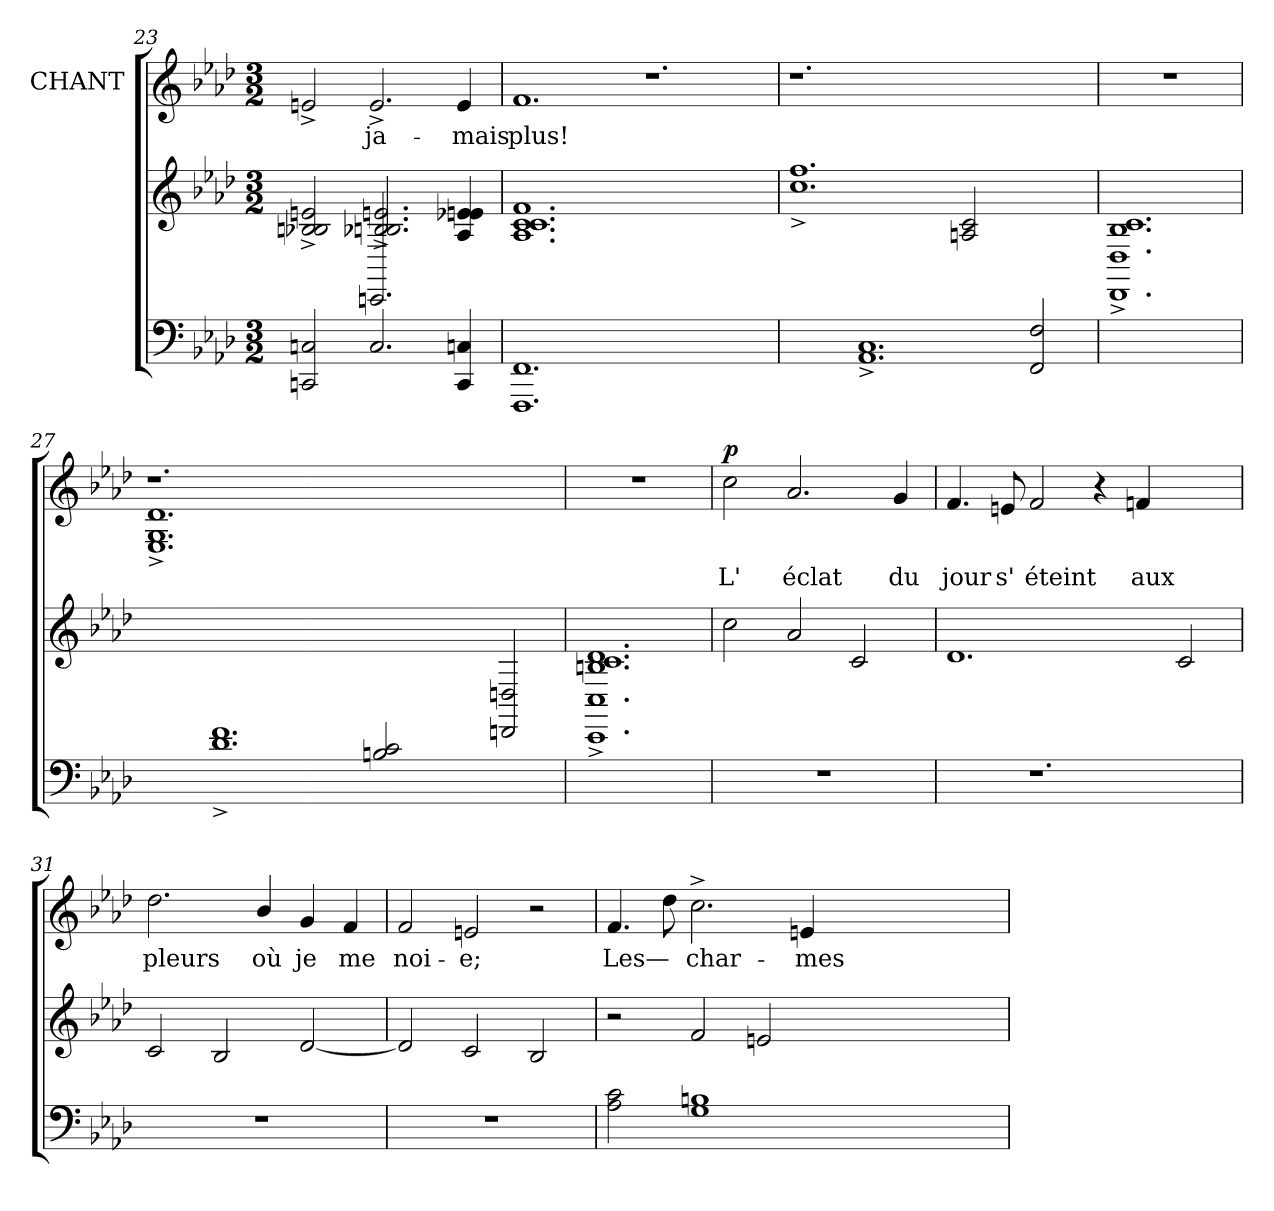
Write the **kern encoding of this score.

**kern	**kern	**kern	**text	**dynam
*part3	*part2	*part1	*part1	*part1
*staff3	*staff2	*staff1	*staff1	*staff1
*	*	*I"CHANT	*	*
*clefF4	*clefG2	*clefG2	*	*
*k[b-e-a-d-]	*k[b-e-a-d-]	*k[b-e-a-d-]	*	*
*M3/2	*M3/2	*M3/2	*	*
=23	=23	=23	=23	=23
*	*^	*	*	*
2Cni/ 2CCni/	2ryy	2enj^>/ 2B-Xj^>/ 2Bnj^>/	2en^>j/	.	.
2.Ci/	2.CCnZ/	2.enj^>/ 2.B-Xj^>/ 2.Bnj^>/	2.e^>j/	ja-	.
4Cni/ 4CCi/	4ryy	4e-Xj/ 4enj/ 4A-j/	4ej/	mais	.
*	*v	*v	*	*	*
=24	=24	=24	=24	=24
1.FFFi/ 1.FFi/	1.cj/ 1.A-j/ 1.fj/ 1.cj/	1.fj/	plus!	.
1.ryy	1.ryy	1.r	.	.
=25	=25	=25	=25	=25
2ryy	1.ccj^>/ 1.ffj^>/	1.r	.	.
1.AA-i^</ 1.Ci^</	.	.	.	.
.	2cV/ 2AV/	1ryy	.	.
2FZ/ 2FFZ/	2ryy	.	.	.
=26	=26	=26	=26	=26
1.ryy	1.DD-j^</ 1.D-j^</ 1.cj^</ 1.B-j^</	1.r	.	.
=27	=27	=27	=27	=27
*	*	*^	*	*
2ryy	1.ryy	1.r	1.E-i^>/ 1.Gi^>/ 1.d-i^>/	.	.
1.d-j^>/ 1.fj^>/	.	.	.	.	.
.	2ryy	0ryy	0ryy	.	.
2BV/ 2cV/	2ryy	.	.	.	.
1ryy	2ryy	.	.	.	.
.	2DZ/ 2DDZ/	.	.	.	.
*	*	*v	*v	*	*
!!LO:LB:g=z
=28	=28	=28	=28	=28
1.ryy	1.CCj^>/ 1.Cj^>/ 1.Bnj^>/ 1.d-j^>/ 1.cj^>/	1.r	.	.
=29	=29	=29	=29	=29
!	!	!	!	!LO:DY:a
1.r	2ccj\	2ccj\	L'	p
.	2a-j/	2.a-j/	éclat	.
.	2cj/	.	.	.
.	.	4gj/	du	.
=30	=30	=30	=30	=30
2ryy	1.d-j/	4.fj/	jour	.
.	.	8enj/	s'	.
1.r	.	2fj/	éteint	.
.	.	4r	.	.
.	.	4fnj/	aux	.
.	2cV/	2ryy	.	.
=31	=31	=31	=31	=31
1.r	2cj/	2.dd-j\	pleurs	.
.	2B-j/	.	.	.
.	.	4b-j/	où	.
.	[2d-j/	4gj/	je	.
.	.	4fj/	me	.
=32	=32	=32	=32	=32
1.r	2d-j/]	2fj/	noi-	.
.	2cj/	2enj/	e;	.
.	2B-j/	2r	.	.
=33	=33	=33	=33	=33
2A-i\ 2ci\	2r	4.fj/	Les—	.
.	.	8dd-j\	.	.
!LO:N:vis=1	!	!	!	!
1.GZ/ 1.BZ/	2fj/	2.cc^>j\	char-	.
.	2enj/	.	.	.
.	.	4enj/	mes	.
.	1.ryy	1.ryy	.	.
1ryy	.	.	.	.
=	=	=	=	=
*-	*-	*-	*-	*-
